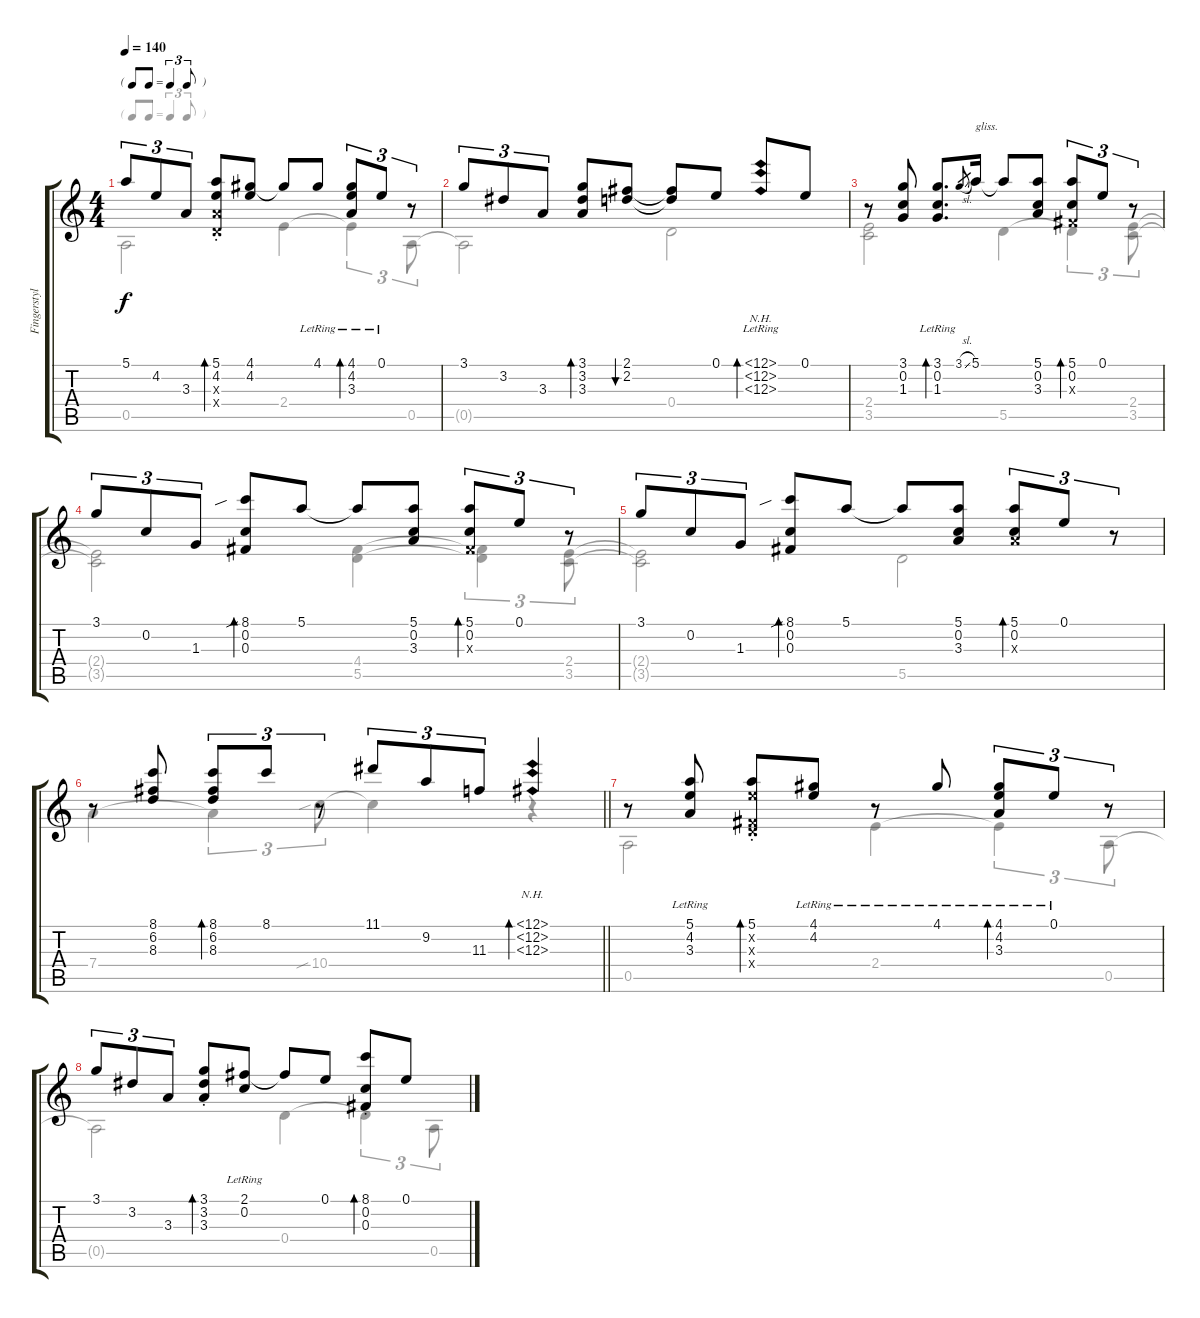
\track ("Fingerstyle guitar" "Fingerstyl") {instrument acousticguitarsteel}
\staff {score tabs}
\tuning (E4 C4 Gb3 D3 A2 E2) {hide}
\voice
\ts (4 4)
\tf triplet8th
\tempo 140
\clef g2
\ks c
5.1.8{tu (3 2) dy f} 4.2.8{tu (3 2)} 3.3.8{tu (3 2)} (5.1{st} 4.2 3.3{x} 0.4{x}).8{bd 60} (4.1 4.2).8 4.1{t}.8 4.1{lr}.8 (4.1{lr} 4.2 3.3).8{tu (3 2) bd 60} 0.1{lr}.8{tu (3 2)} r.8{tu (3 2)} |
3.1.8{tu (3 2)} 3.2.8{tu (3 2)} 3.3.8{tu (3 2)} (3.1 3.2 3.3).8{bd 60} (2.1 2.2).8{bu 60} (2.1{t} 2.2{t}).8 0.1.8 (12.1{nh lr} 12.2{nh lr} 12.3{nh lr}).8{bd 60} 0.1.8 |
r.8 (3.1 0.2 1.3).8 (3.1{lr} 0.2{lr} 1.3{lr}).8{d bd 120} 3.1{sl}.8{gr} 5.1.16{txt "gliss."} 5.1{t}.8 (5.1 0.2 3.3).8 (5.1 0.2 0.3{x}).8{tu (3 2) bd 120} 0.1.8{tu (3 2)} r.8{tu (3 2)} |
3.1.8{tu (3 2)} 0.2.8{tu (3 2)} 1.3.8{tu (3 2)} (8.1{sib} 0.2 0.3).8{bd 120} 5.1.8 5.1{t}.8 (5.1 0.2 3.3).8 (5.1 0.2 0.3{x}).8{tu (3 2) bd 120} 0.1.8{tu (3 2)} r.8{tu (3 2)} |
3.1.8{tu (3 2)} 0.2.8{tu (3 2)} 1.3.8{tu (3 2)} (8.1{sib} 0.2 0.3).8{bd 120} 5.1.8 5.1{t}.8 (5.1 0.2 3.3).8 (5.1 0.2 3.3{x}).8{tu (3 2) bd 120} 0.1.8{tu (3 2)} r.8{tu (3 2)} |
\barLineRight lightlight
r.8 (8.1 6.2 8.3).8 (8.1 6.2 8.3).8{tu (3 2) bd 30} 8.1.8{tu (3 2)} r.8{tu (3 2)} 11.1.8{tu (3 2)} 9.2.8{tu (3 2)} 11.3.8{tu (3 2)} (12.1{nh} 12.2{nh} 12.3{nh}).4{bd 30} |
r.8 (5.1{lr} 4.2{lr} 3.3{lr}).8 (5.1{st} 4.2{st x} 0.3{x} 0.4{x}).8{bd 30} (4.1{lr} 4.2).8 r.8 4.1{lr}.8 (4.1{lr} 4.2 3.3).8{tu (3 2) bd 60} 0.1{lr}.8{tu (3 2)} r.8{tu (3 2)} |
3.1.8{tu (3 2)} 3.2.8{tu (3 2)} 3.3.8{tu (3 2)} (3.1{st} 3.2 3.3).8{bd 60} (2.1 0.2{lr}).8 2.1{t}.8 0.1.8 (8.1{st} 0.2 0.3).8{bd 60} 0.1.8
\voice
\clef g2
\ottava regular
\simile none
\ks c
0.5{t}.2{dy f} 2.4.4 2.4{t}.4{tu (3 2)} 0.5.8{tu (3 2)} |
0.5{t}.2 0.4.2 |
(2.4 3.5).2 5.5.4 5.5{t}.4{tu (3 2)} (2.4 3.5).8{tu (3 2)} |
(2.4{t} 3.5{t}).2 (4.4 5.5).4 (4.4{t} 5.5{t}).4{tu (3 2)} (2.4 3.5).8{tu (3 2)} |
(2.4{t} 3.5{t}).2 5.5.2 |
\barLineRight lightlight
7.4.4 7.4{t}.4{tu (3 2)} 10.4{sib}.8{tu (3 2)} 10.4{t}.4 r.4 |
0.5.2 2.4.4 2.4{t}.4{tu (3 2)} 0.5.8{tu (3 2)} |
0.5{t}.2 0.4.4 0.4{t}.4{tu (3 2)} 0.5.8{tu (3 2)}
